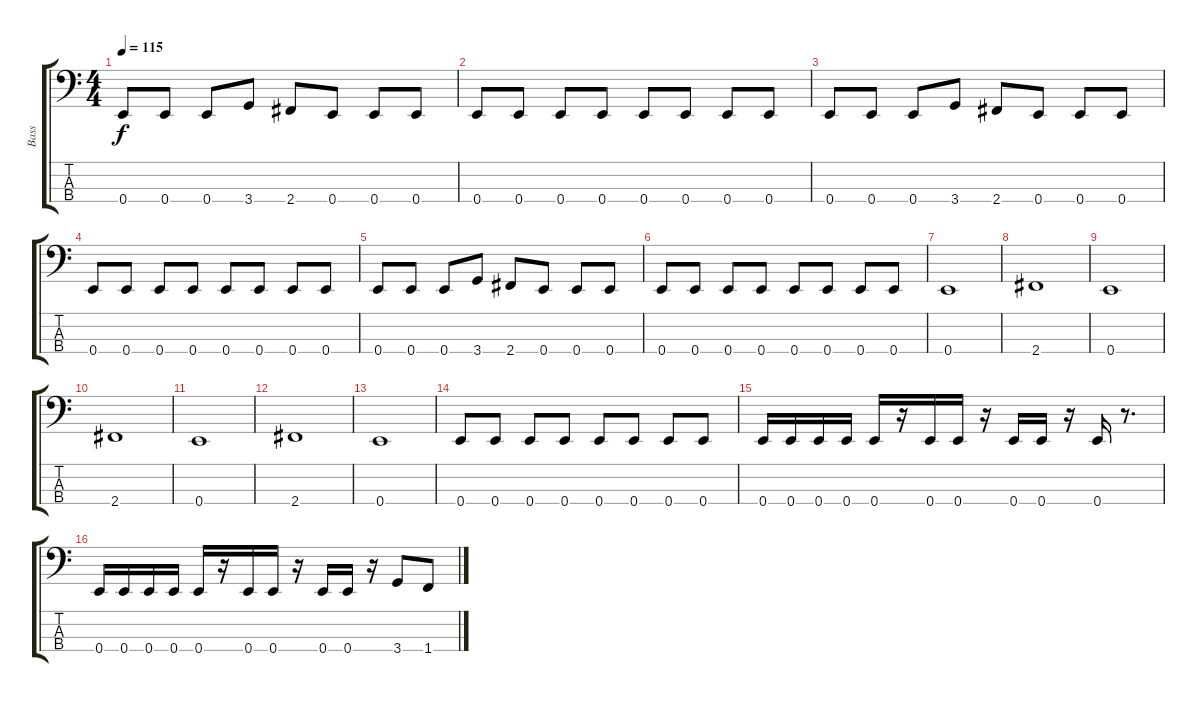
\track ("Bass" "Bass") {instrument electricbassfinger}
\staff {score tabs}
\tuning (G2 D2 A1 E1) {hide}
\ts (4 4)
\tempo 115
\clef f4
\ks c
0.4.8{dy f} 0.4.8 0.4.8 3.4.8 2.4.8 0.4.8 0.4.8 0.4.8 |
0.4.8 0.4.8 0.4.8 0.4.8 0.4.8 0.4.8 0.4.8 0.4.8 |
0.4.8 0.4.8 0.4.8 3.4.8 2.4.8 0.4.8 0.4.8 0.4.8 |
0.4.8 0.4.8 0.4.8 0.4.8 0.4.8 0.4.8 0.4.8 0.4.8 |
0.4.8 0.4.8 0.4.8 3.4.8 2.4.8 0.4.8 0.4.8 0.4.8 |
0.4.8 0.4.8 0.4.8 0.4.8 0.4.8 0.4.8 0.4.8 0.4.8 |
0.4.1 |
2.4.1 |
0.4.1 |
2.4.1 |
0.4.1 |
2.4.1 |
0.4.1 |
0.4.8 0.4.8 0.4.8 0.4.8 0.4.8 0.4.8 0.4.8 0.4.8 |
0.4.16 0.4.16 0.4.16 0.4.16 0.4.16 r.16 0.4.16 0.4.16 r.16 0.4.16 0.4.16 r.16 0.4.16 r.8{d} |
0.4.16 0.4.16 0.4.16 0.4.16 0.4.16 r.16 0.4.16 0.4.16 r.16 0.4.16 0.4.16 r.16 3.4.8 1.4.8
